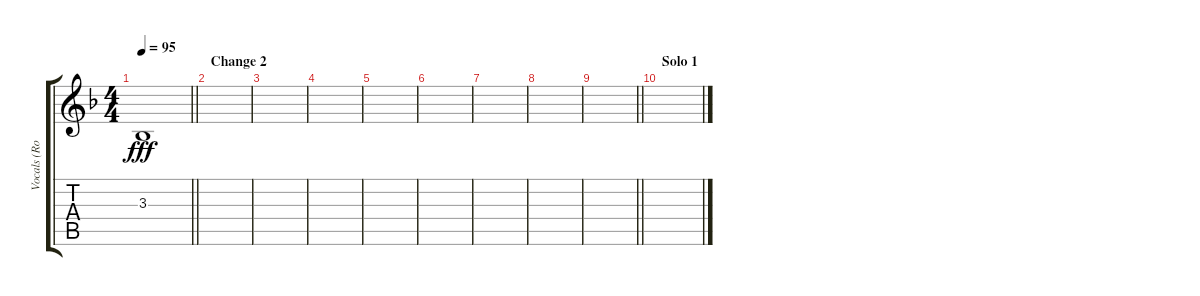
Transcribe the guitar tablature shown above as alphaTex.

\track ("Vocals (Rob Halford)" "Vocals (Ro") {instrument altosax}
\staff {score tabs}
\tuning (E4 B3 G3 D3 A2 D2) {hide}
\ts (4 4)
\tempo 95
\clef g2
\barLineRight lightlight
\ks dminor
3.3{t}.1{dy fff} |
\section ("" "Change 2")
|
|
|
|
|
|
|
\barLineRight lightlight
|
\section ("" "Solo 1")
